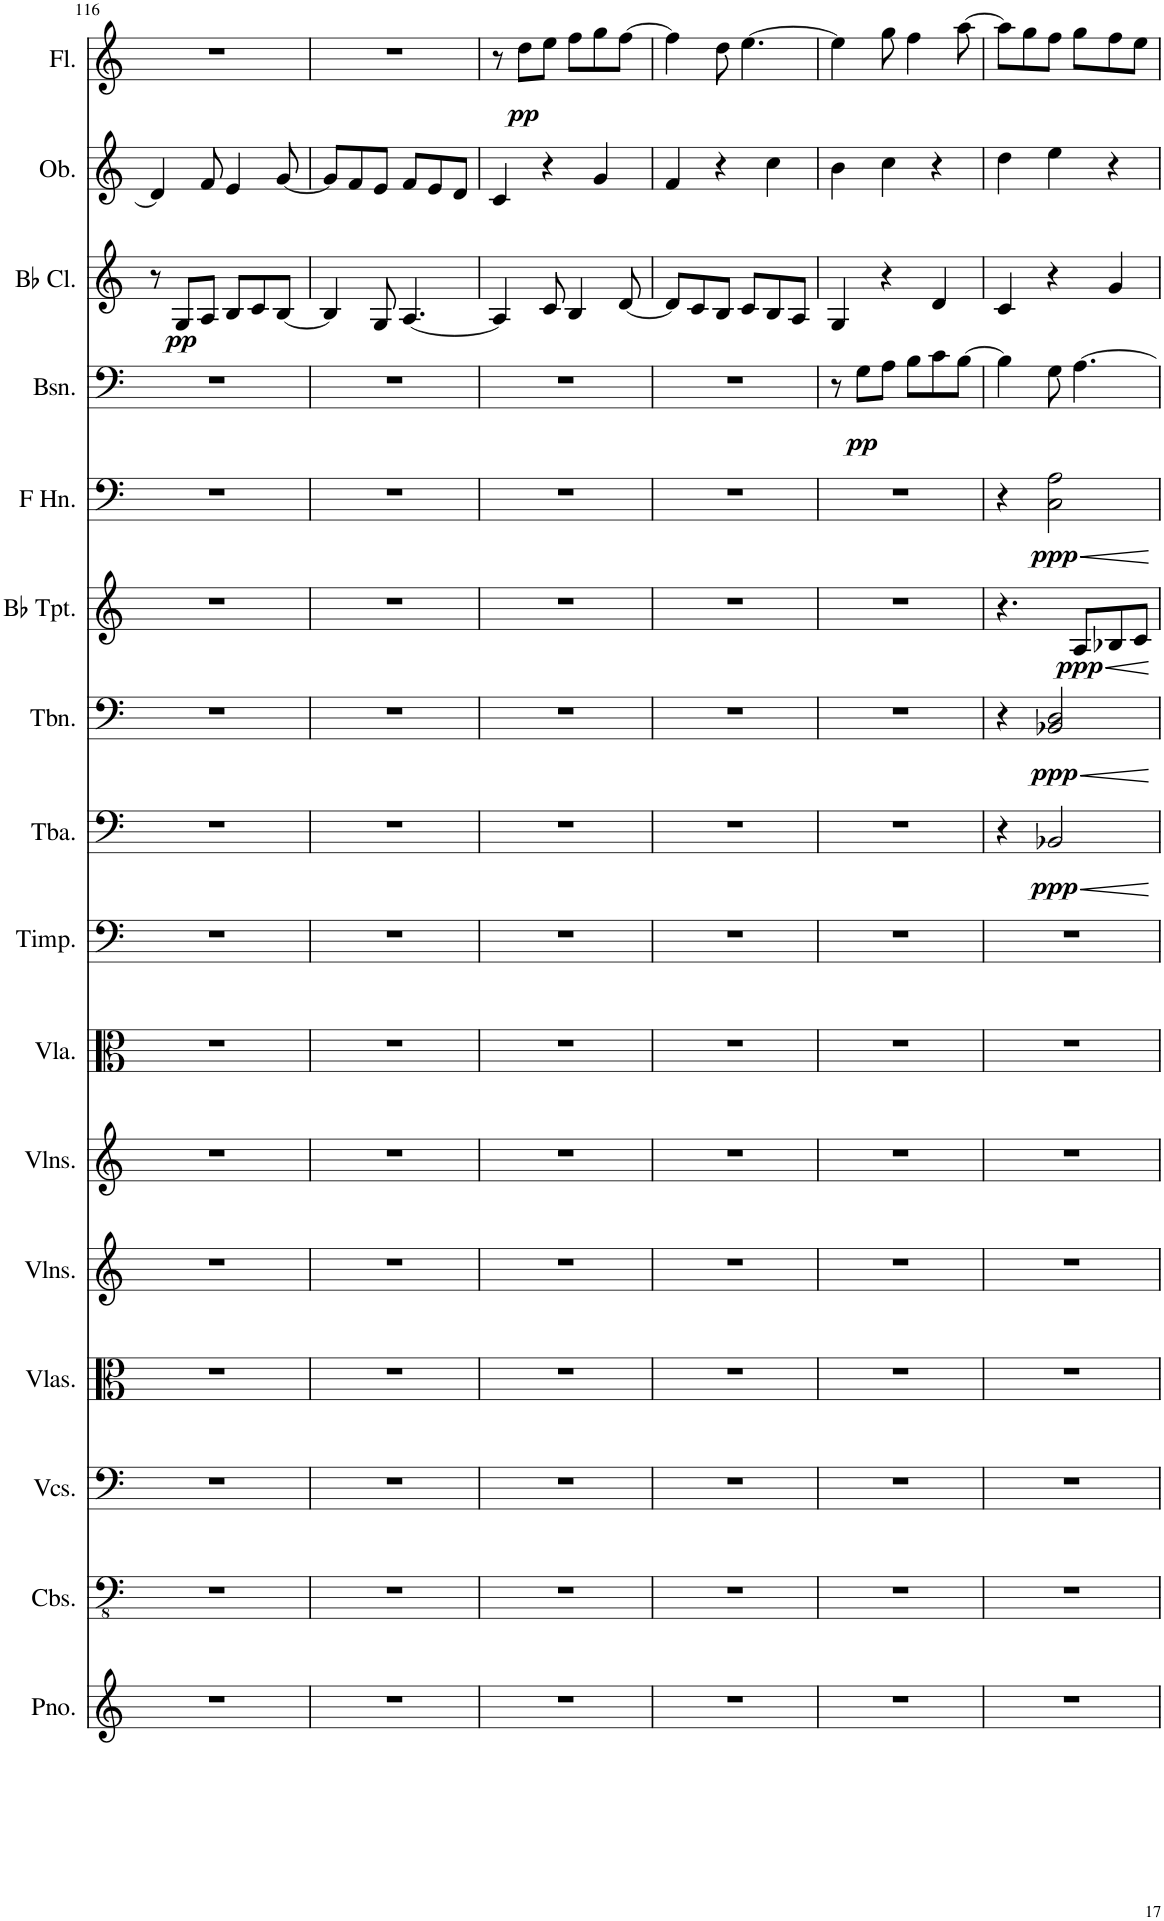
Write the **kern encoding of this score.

**kern	**kern	**kern	**kern	**kern	**kern	**kern	**kern	**kern	**dynam	**kern	**dynam	**kern	**dynam	**kern	**dynam	**kern	**dynam	**kern	**dynam	**kern	**kern	**dynam
*part16	*part15	*part14	*part13	*part12	*part11	*part10	*part9	*part8	*part8	*part7	*part7	*part6	*part6	*part5	*part5	*part4	*part4	*part3	*part3	*part2	*part1	*part1
*staff16	*staff15	*staff14	*staff13	*staff12	*staff11	*staff10	*staff9	*staff8	*staff8	*staff7	*staff7	*staff6	*staff6	*staff5	*staff5	*staff4	*staff4	*staff3	*staff3	*staff2	*staff1	*staff1
*I"Piano	*I"Contrabasses	*I"Violoncellos	*I"Violas	*I"Violins	*I"Violins	*I"Viola	*I"Timpani	*I"Tuba	*	*I"Trombone	*	*I"Bb Trumpet	*	*I"Horn in F	*	*I"Bassoon	*	*I"Bb Clarinet	*	*I"Oboe	*I"Flute	*
*I'Pno.	*I'Cbs.	*I'Vcs.	*I'Vlas.	*I'Vlns.	*I'Vlns.	*I'Vla.	*I'Timp.	*I'Tba.	*	*I'Tbn.	*	*I'Bb Tpt.	*	*	*	*I'Bsn.	*	*I'Bb Cl.	*	*I'Ob.	*I'Fl.	*
!!LO:PB:g=z
*clefG2	*clefFv4	*clefF4	*clefC3	*clefG2	*clefG2	*clefC3	*clefF4	*clefF4	*	*clefF4	*	*clefG2	*	*clefF4	*	*clefF4	*	*clefG2	*	*clefG2	*clefG2	*
*	*	*	*	*	*	*	*	*	*	*	*	*ITrd1c2	*	*ITrd4c7	*	*	*	*ITrd1c2	*	*	*	*
*k[]	*k[]	*k[]	*k[]	*k[]	*k[]	*k[]	*k[]	*k[]	*	*k[]	*	*k[]	*	*k[]	*	*k[]	*	*k[]	*	*k[]	*k[]	*
*M6/8	*M6/8	*M6/8	*M6/8	*M6/8	*M6/8	*M6/8	*M6/8	*M6/8	*	*M6/8	*	*M6/8	*	*M6/8	*	*M6/8	*	*M6/8	*	*M6/8	*M6/8	*
=116	=116	=116	=116	=116	=116	=116	=116	=116	=116	=116	=116	=116	=116	=116	=116	=116	=116	=116	=116	=116	=116	=116
2.r	2.r	2.r	2.r	2.r	2.r	2.r	2.r	2.r	.	2.r	.	2.r	.	2.r	.	2.r	.	8r	.	4d/]	2.r	.
!	!	!	!	!	!	!	!	!	!	!	!	!	!	!	!	!	!	!	!LO:DY:b	!	!	!
.	.	.	.	.	.	.	.	.	.	.	.	.	.	.	.	.	.	8G/L	pp	.	.	.
.	.	.	.	.	.	.	.	.	.	.	.	.	.	.	.	.	.	8A/J	.	8f/	.	.
.	.	.	.	.	.	.	.	.	.	.	.	.	.	.	.	.	.	8B/L	.	4e/	.	.
.	.	.	.	.	.	.	.	.	.	.	.	.	.	.	.	.	.	8c/	.	.	.	.
.	.	.	.	.	.	.	.	.	.	.	.	.	.	.	.	.	.	[8B/J	.	[8g/	.	.
=117	=117	=117	=117	=117	=117	=117	=117	=117	=117	=117	=117	=117	=117	=117	=117	=117	=117	=117	=117	=117	=117	=117
2.r	2.r	2.r	2.r	2.r	2.r	2.r	2.r	2.r	.	2.r	.	2.r	.	2.r	.	2.r	.	4B/]	.	8g/L]	2.r	.
.	.	.	.	.	.	.	.	.	.	.	.	.	.	.	.	.	.	.	.	8f/	.	.
.	.	.	.	.	.	.	.	.	.	.	.	.	.	.	.	.	.	8G/	.	8e/J	.	.
.	.	.	.	.	.	.	.	.	.	.	.	.	.	.	.	.	.	[4.A/	.	8f/L	.	.
.	.	.	.	.	.	.	.	.	.	.	.	.	.	.	.	.	.	.	.	8e/	.	.
.	.	.	.	.	.	.	.	.	.	.	.	.	.	.	.	.	.	.	.	8d/J	.	.
=118	=118	=118	=118	=118	=118	=118	=118	=118	=118	=118	=118	=118	=118	=118	=118	=118	=118	=118	=118	=118	=118	=118
2.r	2.r	2.r	2.r	2.r	2.r	2.r	2.r	2.r	.	2.r	.	2.r	.	2.r	.	2.r	.	4A/]	.	4c/	8r	.
!	!	!	!	!	!	!	!	!	!	!	!	!	!	!	!	!	!	!	!	!	!	!LO:DY:b
.	.	.	.	.	.	.	.	.	.	.	.	.	.	.	.	.	.	.	.	.	8dd\L	pp
.	.	.	.	.	.	.	.	.	.	.	.	.	.	.	.	.	.	8c/	.	4r	8ee\J	.
.	.	.	.	.	.	.	.	.	.	.	.	.	.	.	.	.	.	4B/	.	.	8ff\L	.
.	.	.	.	.	.	.	.	.	.	.	.	.	.	.	.	.	.	.	.	4g/	8gg\	.
.	.	.	.	.	.	.	.	.	.	.	.	.	.	.	.	.	.	[8d/	.	.	[8ff\J	.
=119	=119	=119	=119	=119	=119	=119	=119	=119	=119	=119	=119	=119	=119	=119	=119	=119	=119	=119	=119	=119	=119	=119
2.r	2.r	2.r	2.r	2.r	2.r	2.r	2.r	2.r	.	2.r	.	2.r	.	2.r	.	2.r	.	8d/L]	.	4f/	4ff\]	.
.	.	.	.	.	.	.	.	.	.	.	.	.	.	.	.	.	.	8c/	.	.	.	.
.	.	.	.	.	.	.	.	.	.	.	.	.	.	.	.	.	.	8B/J	.	4r	8dd\	.
.	.	.	.	.	.	.	.	.	.	.	.	.	.	.	.	.	.	8c/L	.	.	[4.ee\	.
.	.	.	.	.	.	.	.	.	.	.	.	.	.	.	.	.	.	8B/	.	4cc\	.	.
.	.	.	.	.	.	.	.	.	.	.	.	.	.	.	.	.	.	8A/J	.	.	.	.
=120	=120	=120	=120	=120	=120	=120	=120	=120	=120	=120	=120	=120	=120	=120	=120	=120	=120	=120	=120	=120	=120	=120
2.r	2.r	2.r	2.r	2.r	2.r	2.r	2.r	2.r	.	2.r	.	2.r	.	2.r	.	8r	.	4G/	.	4b\	4ee\]	.
!	!	!	!	!	!	!	!	!	!	!	!	!	!	!	!	!	!LO:DY:b	!	!	!	!	!
.	.	.	.	.	.	.	.	.	.	.	.	.	.	.	.	8G\L	pp	.	.	.	.	.
.	.	.	.	.	.	.	.	.	.	.	.	.	.	.	.	8A\J	.	4r	.	4cc\	8gg\	.
.	.	.	.	.	.	.	.	.	.	.	.	.	.	.	.	8B\L	.	.	.	.	4ff\	.
.	.	.	.	.	.	.	.	.	.	.	.	.	.	.	.	8c\	.	4d/	.	4r	.	.
.	.	.	.	.	.	.	.	.	.	.	.	.	.	.	.	[8B\J	.	.	.	.	[8aa\	.
=121	=121	=121	=121	=121	=121	=121	=121	=121	=121	=121	=121	=121	=121	=121	=121	=121	=121	=121	=121	=121	=121	=121
2.r	2.r	2.r	2.r	2.r	2.r	2.r	2.r	4r	.	4r	.	4.r	.	4r	.	4B\]	.	4c/	.	4dd\	8aa\L]	.
.	.	.	.	.	.	.	.	.	.	.	.	.	.	.	.	.	.	.	.	.	8gg\	.
!	!	!	!	!	!	!	!	!	!LO:HP:b	!	!LO:HP:b	!	!	!	!LO:HP:b	!	!	!	!	!	!	!
!	!	!	!	!	!	!	!	!	!LO:DY:n=1:b	!	!LO:DY:n=1:b	!	!	!	!LO:DY:n=1:b	!	!	!	!	!	!	!
.	.	.	.	.	.	.	.	2BB-X/	< ppp	2BB-X/ 2D/	< ppp	.	.	2C\ 2A\	< ppp	8G\	.	4r	.	4ee\	8ff\J	.
!	!	!	!	!	!	!	!	!	!	!	!	!	!LO:HP:b	!	!	!	!	!	!	!	!	!
!	!	!	!	!	!	!	!	!	!	!	!	!	!LO:DY:n=1:b	!	!	!	!	!	!	!	!	!
.	.	.	.	.	.	.	.	.	.	.	.	8A/L	< ppp	.	.	[4.A\	.	.	.	.	8gg\L	.
.	.	.	.	.	.	.	.	.	.	.	.	8B-X/	.	.	.	.	.	4g/	.	4r	8ff\	.
.	.	.	.	.	.	.	.	.	.	.	.	8c/J	.	.	.	.	.	.	.	.	8ee\J	.
.	.	.	.	.	.	.	.	.	[	.	[	.	[	.	[	.	.	.	.	.	.	.
=	=	=	=	=	=	=	=	=	=	=	=	=	=	=	=	=	=	=	=	=	=	=
*-	*-	*-	*-	*-	*-	*-	*-	*-	*-	*-	*-	*-	*-	*-	*-	*-	*-	*-	*-	*-	*-	*-
